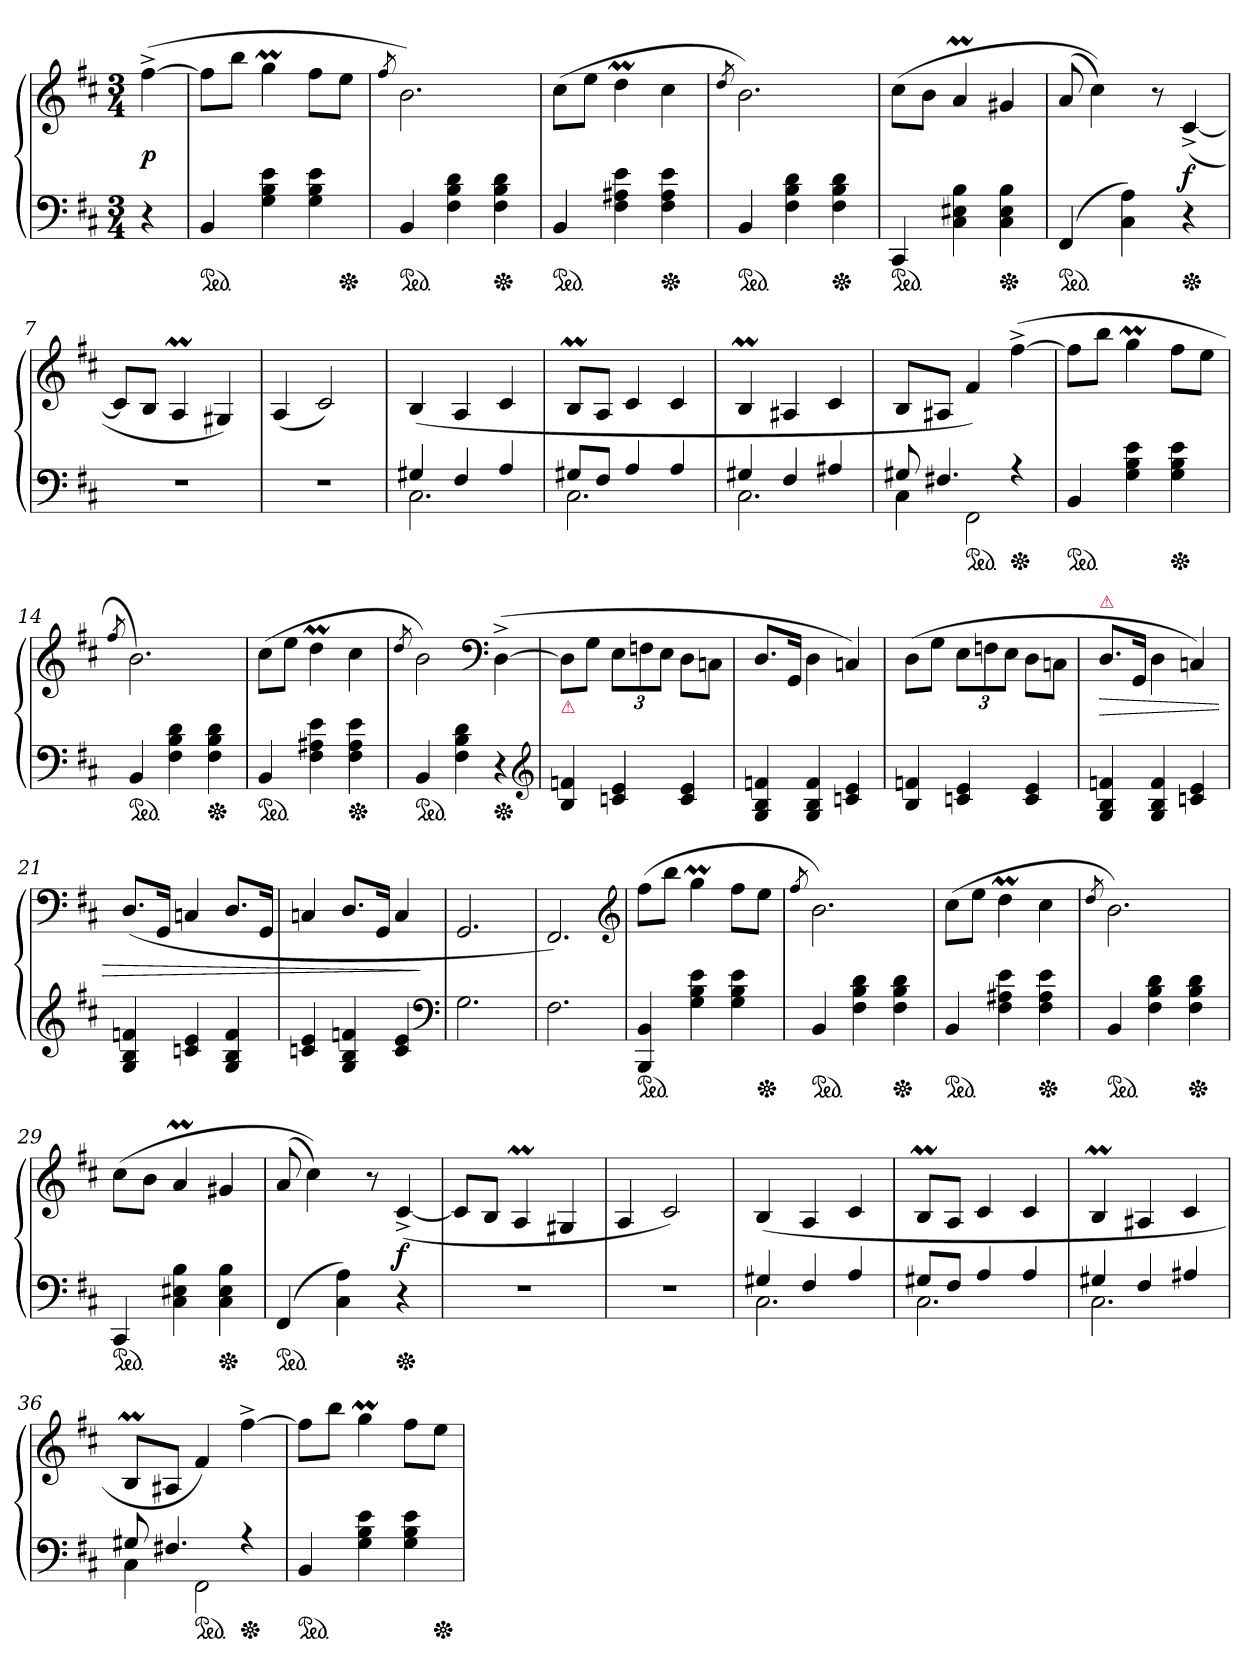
**kern	**kern	**dynam
*part1	*part1	*part1
*staff2	*staff1	*staff1/2
*clefF4	*clefG2	*
*k[f#c#]	*k[f#c#]	*
*b:	*b:	*
*M3/4	*M3/4	*
=	=	=
4r	([4ff#^<	p
=1	=1	=1
*ped	*	*
4BB	8ff#L]	.
.	8bbJ	.
4G 4B 4e	4ggM	.
4G 4B 4e	8ff#L	.
*Xped	*	*
.	8eeJ	.
=2	=2	=2
.	8qff#/	.
*ped	*	*
4BB	2.b)	.
4F# 4B 4d	.	.
*Xped	*	*
4F# 4B 4d	.	.
=3	=3	=3
*ped	*	*
4BB	(8cc#L	.
.	8eeJ	.
4F# 4A#X 4e	4ddM	.
*Xped	*	*
4F# 4A# 4e	4cc#	.
=4	=4	=4
.	8qdd/	.
*ped	*	*
4BB	2.b)	.
4F# 4B 4d	.	.
*Xped	*	*
4F# 4B 4d	.	.
=5	=5	=5
*ped	*	*
4CC#	(8cc#L	.
.	8bJ	.
4C# 4E#X 4B	4aM	.
*Xped	*	*
4C# 4E# 4B	4g#X	.
=6	=6	=6
*ped	*	*
(4FF#	(8a	.
.	4cc#))	.
4C# 4A)	.	.
.	8r	.
*Xped	*	*
4r	([4c#^>	f
=7	=7	=7
2.r	8c#L]	.
.	8BJ	.
.	4AM	.
.	4G#X)	.
=8	=8	=8
2.r	(4A	.
.	2c#)	.
=9	=9	=9
*^	*	*
4G#X	2.C#	(4B	.
4F#	.	4A	.
4A	.	4c#	.
=10	=10	=10	=10
8G#XL	2.C#	8BML	.
8F#J	.	8AJ	.
4A	.	4c#	.
4A	.	4c#	.
=11	=11	=11	=11
4G#X	2.C#	4BM	.
4F#	.	4A#X	.
4A#X	.	4c#	.
=12	=12	=12	=12
8G#X	4C#	8BL	.
4.F#X	.	8A#XJ	.
*ped	*	*	*
.	2FF#	4f#)	.
*Xped	*	*	*
4r	.	([4ff#^<	.
*v	*v	*	*
=13	=13	=13
*ped	*	*
4BB	8ff#L]	.
.	8bbJ	.
4G 4B 4e	4ggM	.
*Xped	*	*
4G 4B 4e	8ff#L	.
.	8eeJ	.
=14	=14	=14
.	8qff#/	.
*ped	*	*
4BB	2.b)	.
4F# 4B 4d	.	.
*Xped	*	*
4F# 4B 4d	.	.
=15	=15	=15
*ped	*	*
4BB	(8cc#L	.
.	8eeJ	.
4F# 4A#X 4e	4ddM	.
*Xped	*	*
4F# 4A# 4e	4cc#	.
=16	=16	=16
.	8qdd/	.
*ped	*	*
4BB	2b)	.
4F# 4B 4d	.	.
*	*clefF4	*
*Xped	*	*
4r	(>[4D^<	.
*clefG2	*	*
=17	=17	=17
!	!LO:TX:b:i:color=crimson:t=⚠	!
4B 4fn	8DL]	.
.	8GJ	.
4cn 4e	12EL	.
.	12Fn	.
.	12EJ	.
4c 4e	8D\L	.
.	8Cn\J	.
=18	=18	=18
4G 4B 4fn	8.DL	.
.	16GGJk	.
4G 4B 4f	4D	.
4cn 4e	4Cn)	.
=19	=19	=19
4B 4fn	(>8DL	.
.	8GJ	.
4cn 4e	12EL	.
.	12Fn	.
.	12EJ	.
4c 4e	8D\L	.
.	8Cn\J	.
=20	=20	=20
!	!LO:TX:a:color=crimson:t=⚠	!
!	!	!LO:HP:b
4G 4B 4fn	8.DL	>
.	16GGJk	.
4G 4B 4f	4D	.
4cn 4e	4Cn)	.
=21	=21	=21
4G 4B 4fn	(<8.DL	.
.	16GGJk	.
4cn 4e	4Cn	.
4G 4B 4f	8.DL	.
.	16GGJk	.
=22	=22	=22
4cn 4e	4Cn	.
4G 4B 4fn	8.DL	.
.	16GGJk	.
4c 4e	4C	.
*clefF4	*	*
.	.	]
=23	=23	=23
2.G	2.GG	.
=24	=24	=24
2.F#	2.FF#)	.
*	*clefG2	*
=25	=25	=25
*ped	*	*
4BBB 4BB	(8ff#L	.
.	8bbJ	.
4G 4B 4e	4ggM	.
4G 4B 4e	8ff#L	.
*Xped	*	*
.	8eeJ	.
=26	=26	=26
.	8qff#/	.
*ped	*	*
4BB	2.b)	.
4F# 4B 4d	.	.
*Xped	*	*
4F# 4B 4d	.	.
=27	=27	=27
*ped	*	*
4BB	(8cc#L	.
.	8eeJ	.
4F# 4A#X 4e	4ddM	.
*Xped	*	*
4F# 4A# 4e	4cc#	.
=28	=28	=28
.	8qdd/	.
*ped	*	*
4BB	2.b)	.
4F# 4B 4d	.	.
*Xped	*	*
4F# 4B 4d	.	.
=29	=29	=29
*ped	*	*
4CC#	(8cc#L	.
.	8bJ	.
4C# 4E#X 4B	4aM	.
*Xped	*	*
4C# 4E# 4B	4g#X	.
=30	=30	=30
*ped	*	*
(4FF#	(8a	.
.	4cc#))	.
4C# 4A)	.	.
.	8r	.
*Xped	*	*
4r	([4c#^>	f
=31	=31	=31
2.r	8c#L]	.
.	8BJ	.
.	4AM	.
.	4G#X	.
=32	=32	=32
2.r	4A	.
.	2c#)	.
=33	=33	=33
*^	*	*
4G#X	2.C#	(<4B	.
4F#	.	4A	.
4A	.	4c#	.
=34	=34	=34	=34
8G#XL	2.C#	8BML	.
8F#J	.	8AJ	.
4A	.	4c#	.
4A	.	4c#	.
=35	=35	=35	=35
4G#X	2.C#	4BM	.
4F#	.	4A#X	.
4A#X	.	4c#	.
=36	=36	=36	=36
8G#X	4C#	8BML	.
4.F#X	.	8A#XJ	.
*ped	*	*	*
.	2FF#	4f#)	.
*Xped	*	*	*
4r	.	[4ff#^<	.
*v	*v	*	*
=37	=37	=37
*ped	*	*
4BB	8ff#L]	.
.	8bbJ	.
4G 4B 4e	4ggM	.
4G 4B 4e	8ff#L	.
*Xped	*	*
.	8eeJ	.
=	=	=
*-	*-	*-
